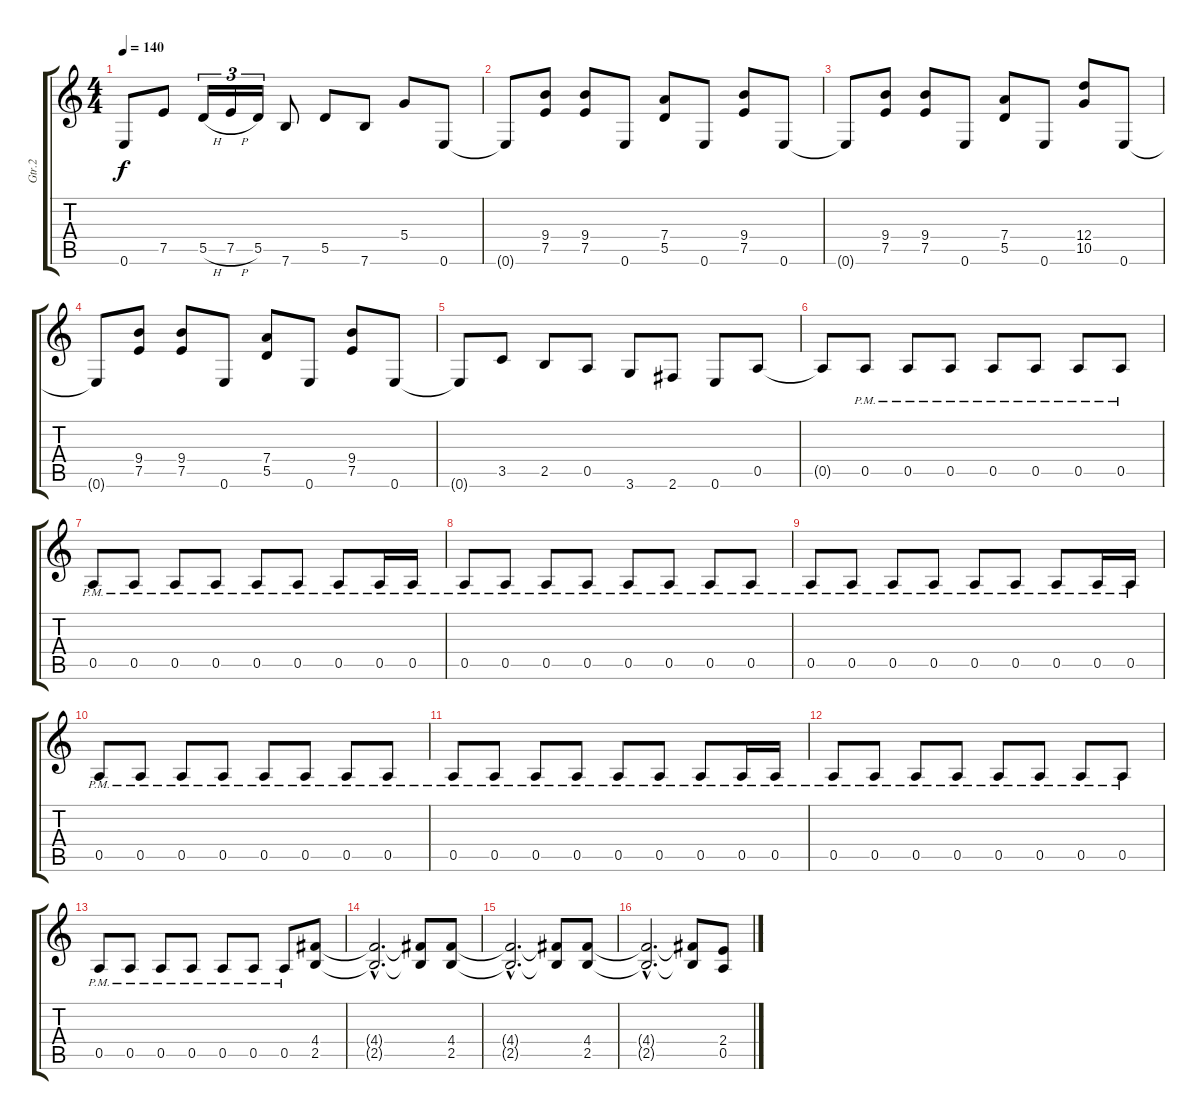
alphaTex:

\track ("Gtr.2" "Gtr.2") {instrument overdrivenguitar}
\staff {score tabs}
\tuning (E4 B3 G3 D3 A2 E2) {hide}
\ts (4 4)
\tempo 140
\clef g2
\ks c
0.6{t}.8{dy f} 7.5.8 5.5{h}.16{tu (3 2)} 7.5{h}.16{tu (3 2)} 5.5.16{tu (3 2)} 7.6.8 5.5.8 7.6.8 5.4.8 0.6.8 |
0.6{t}.8 (9.4 7.5).8 (9.4 7.5).8 0.6.8 (7.4 5.5).8 0.6.8 (9.4 7.5).8 0.6.8 |
0.6{t}.8 (9.4 7.5).8 (9.4 7.5).8 0.6.8 (7.4 5.5).8 0.6.8 (12.4 10.5).8 0.6.8 |
0.6{t}.8 (9.4 7.5).8 (9.4 7.5).8 0.6.8 (7.4 5.5).8 0.6.8 (9.4 7.5).8 0.6.8 |
0.6{t}.8 3.5.8 2.5.8 0.5.8 3.6.8 2.6.8 0.6.8 0.5.8 |
0.5{t}.8 0.5{pm}.8 0.5{pm}.8 0.5{pm}.8 0.5{pm}.8 0.5{pm}.8 0.5{pm}.8 0.5{pm}.8 |
0.5{pm}.8 0.5{pm}.8 0.5{pm}.8 0.5{pm}.8 0.5{pm}.8 0.5{pm}.8 0.5{pm}.8 0.5{pm}.16 0.5{pm}.16 |
0.5{pm}.8 0.5{pm}.8 0.5{pm}.8 0.5{pm}.8 0.5{pm}.8 0.5{pm}.8 0.5{pm}.8 0.5{pm}.8 |
0.5{pm}.8 0.5{pm}.8 0.5{pm}.8 0.5{pm}.8 0.5{pm}.8 0.5{pm}.8 0.5{pm}.8 0.5{pm}.16 0.5{pm}.16 |
0.5{pm}.8 0.5{pm}.8 0.5{pm}.8 0.5{pm}.8 0.5{pm}.8 0.5{pm}.8 0.5{pm}.8 0.5{pm}.8 |
0.5{pm}.8 0.5{pm}.8 0.5{pm}.8 0.5{pm}.8 0.5{pm}.8 0.5{pm}.8 0.5{pm}.8 0.5{pm}.16 0.5{pm}.16 |
0.5{pm}.8 0.5{pm}.8 0.5{pm}.8 0.5{pm}.8 0.5{pm}.8 0.5{pm}.8 0.5{pm}.8 0.5{pm}.8 |
0.5{pm}.8 0.5{pm}.8 0.5{pm}.8 0.5{pm}.8 0.5{pm}.8 0.5{pm}.8 0.5{pm}.8 (4.4 2.5).8 |
(4.4{hac t} 2.5{hac t}).2{d} (4.4{t} 2.5{t}).8 (4.4 2.5).8 |
(4.4{hac t} 2.5{hac t}).2{d} (4.4{t} 2.5{t}).8 (4.4 2.5).8 |
(4.4{hac t} 2.5{hac t}).2{d} (4.4{t} 2.5{t}).8 (2.4 0.5).8
